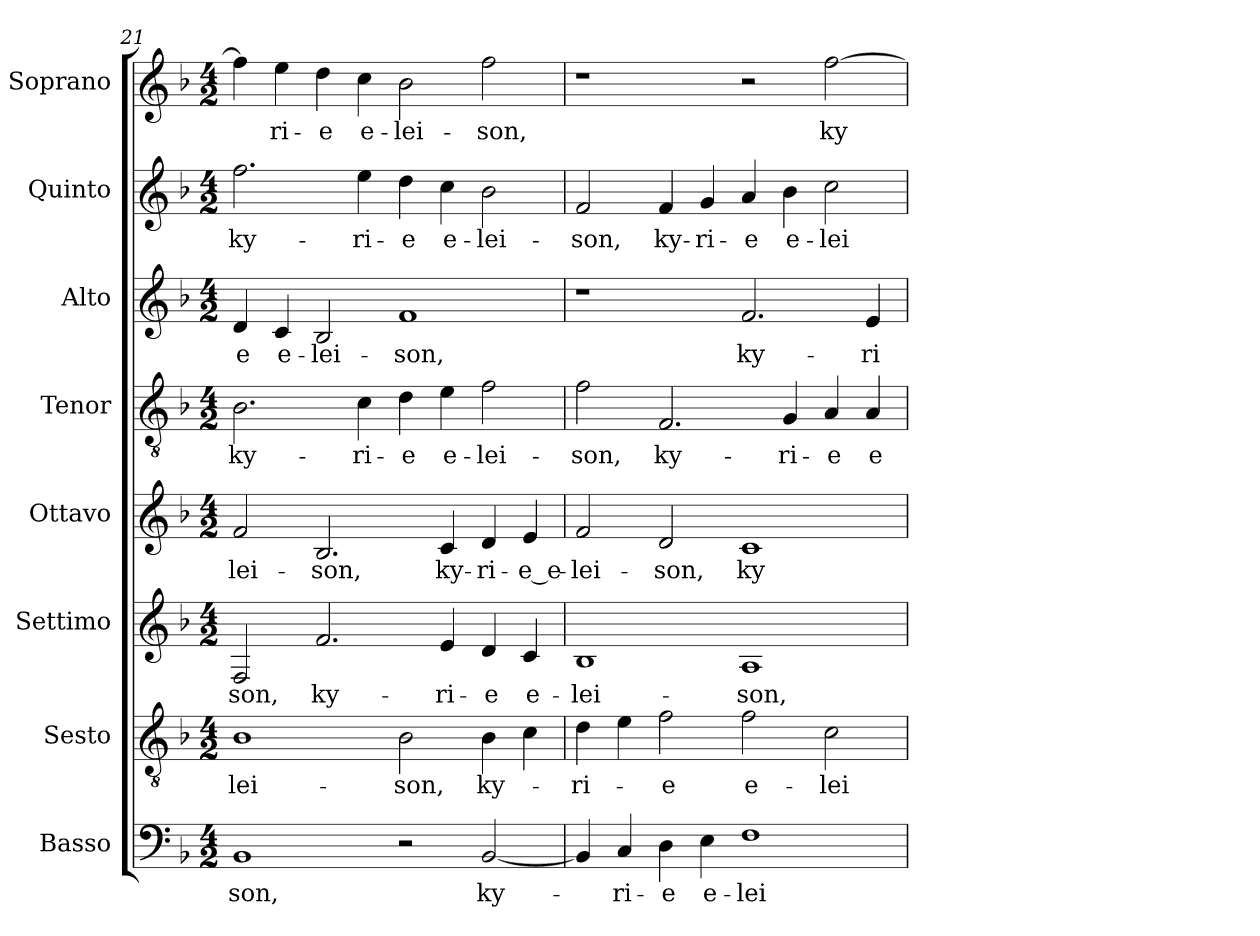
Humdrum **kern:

**kern	**text	**kern	**text	**kern	**text	**kern	**text	**kern	**text	**kern	**text	**kern	**text	**kern	**text
*part8	*part8	*part7	*part7	*part6	*part6	*part5	*part5	*part4	*part4	*part3	*part3	*part2	*part2	*part1	*part1
*staff8	*staff8	*staff7	*staff7	*staff6	*staff6	*staff5	*staff5	*staff4	*staff4	*staff3	*staff3	*staff2	*staff2	*staff1	*staff1
*I"Basso	*	*I"Sesto	*	*I"Settimo	*	*I"Ottavo	*	*I"Tenor	*	*I"Alto	*	*I"Quinto	*	*I"Soprano	*
*I'B.	*	*I'Ss.	*	*I'St.	*	*I'Ot.	*	*I'T.	*	*I'A.	*	*I'Q.	*	*I'S.	*
*clefF4	*	*clefGv2	*	*clefG2	*	*clefG2	*	*clefGv2	*	*clefG2	*	*clefG2	*	*clefG2	*
*	*	*ITrd7c12	*	*	*	*	*	*ITrd7c12	*	*	*	*	*	*	*
*k[b-]	*	*k[b-]	*	*k[b-]	*	*k[b-]	*	*k[b-]	*	*k[b-]	*	*k[b-]	*	*k[b-]	*
*F:	*	*F:	*	*F:	*	*F:	*	*F:	*	*F:	*	*F:	*	*F:	*
*M4/2	*	*M4/2	*	*M4/2	*	*M4/2	*	*M4/2	*	*M4/2	*	*M4/2	*	*M4/2	*
=21	=21	=21	=21	=21	=21	=21	=21	=21	=21	=21	=21	=21	=21	=21	=21
!	!LO:LY:b:color=#000000	!	!	!	!	!	!	!	!	!	!	!	!	!	!
!	!	!	!LO:LY:b:color=#000000	!	!	!	!	!	!	!	!	!	!	!	!
!	!	!	!	!	!LO:LY:b:color=#000000	!	!	!	!	!	!	!	!	!	!
!	!	!	!	!	!	!	!LO:LY:b:color=#000000	!	!	!	!	!	!	!	!
!	!	!	!	!	!	!	!	!	!LO:LY:b:color=#000000	!	!	!	!	!	!
!	!	!	!	!	!	!	!	!	!	!	!LO:LY:b:color=#000000	!	!	!	!
!	!	!	!	!	!	!	!	!	!	!	!	!	!LO:LY:b:color=#000000	!	!
1BB-i	-son,	1BB-i	-lei-	2Fi/	-son,	2fi/	-lei-	2.BB-i\	ky-	4di/	-e	2.ffi\	ky-	4ffi\]	.
!	!	!	!	!	!	!	!	!	!	!	!LO:LY:b:color=#000000	!	!	!	!
!	!	!	!	!	!	!	!	!	!	!	!	!	!	!	!LO:LY:b:color=#000000
.	.	.	.	.	.	.	.	.	.	4ci/	e-	.	.	4eei\	-ri-
!	!	!	!	!	!LO:LY:b:color=#000000	!	!	!	!	!	!	!	!	!	!
!	!	!	!	!	!	!	!LO:LY:b:color=#000000	!	!	!	!	!	!	!	!
!	!	!	!	!	!	!	!	!	!	!	!LO:LY:b:color=#000000	!	!	!	!
!	!	!	!	!	!	!	!	!	!	!	!	!	!	!	!LO:LY:b:color=#000000
.	.	.	.	2.fi/	ky-	2.B-i/	-son,	.	.	2B-i/	-lei-	.	.	4ddi\	-e
!	!	!	!	!	!	!	!	!	!LO:LY:b:color=#000000	!	!	!	!	!	!
!	!	!	!	!	!	!	!	!	!	!	!	!	!LO:LY:b:color=#000000	!	!
!	!	!	!	!	!	!	!	!	!	!	!	!	!	!	!LO:LY:b:color=#000000
.	.	.	.	.	.	.	.	4Ci\	-ri-	.	.	4eei\	-ri-	4cci\	e-
!	!	!	!LO:LY:b:color=#000000	!	!	!	!	!	!	!	!	!	!	!	!
!	!	!	!	!	!	!	!	!	!LO:LY:b:color=#000000	!	!	!	!	!	!
!	!	!	!	!	!	!	!	!	!	!	!LO:LY:b:color=#000000	!	!	!	!
!	!	!	!	!	!	!	!	!	!	!	!	!	!LO:LY:b:color=#000000	!	!
!	!	!	!	!	!	!	!	!	!	!	!	!	!	!	!LO:LY:b:color=#000000
2r	.	2BB-i\	-son,	.	.	.	.	4Di\	-e	1fi	-son,	4ddi\	-e	2b-i\	-lei-
!	!	!	!	!	!LO:LY:b:color=#000000	!	!	!	!	!	!	!	!	!	!
!	!	!	!	!	!	!	!LO:LY:b:color=#000000	!	!	!	!	!	!	!	!
!	!	!	!	!	!	!	!	!	!LO:LY:b:color=#000000	!	!	!	!	!	!
!	!	!	!	!	!	!	!	!	!	!	!	!	!LO:LY:b:color=#000000	!	!
.	.	.	.	4ei/	-ri-	4ci/	ky-	4Ei\	e-	.	.	4cci\	e-	.	.
!	!LO:LY:b:color=#000000	!	!	!	!	!	!	!	!	!	!	!	!	!	!
!	!	!	!LO:LY:b:color=#000000	!	!	!	!	!	!	!	!	!	!	!	!
!	!	!	!	!	!LO:LY:b:color=#000000	!	!	!	!	!	!	!	!	!	!
!	!	!	!	!	!	!	!LO:LY:b:color=#000000	!	!	!	!	!	!	!	!
!	!	!	!	!	!	!	!	!	!LO:LY:b:color=#000000	!	!	!	!	!	!
!	!	!	!	!	!	!	!	!	!	!	!	!	!LO:LY:b:color=#000000	!	!
!	!	!	!	!	!	!	!	!	!	!	!	!	!	!	!LO:LY:b:color=#000000
[2BB-i/	ky-	4BB-i\	ky-	4di/	-e	4di/	-ri-	2Fi\	-lei-	.	.	2b-i\	-lei-	2ffi\	-son,
!	!	!	!	!	!LO:LY:b:color=#000000	!	!	!	!	!	!	!	!	!	!
!	!	!	!	!	!	!	!LO:LY:b:color=#000000	!	!	!	!	!	!	!	!
.	.	4Ci\	.	4ci/	e-	4ei/	-e_e-	.	.	.	.	.	.	.	.
!!LO:PB:g=z
=22	=22	=22	=22	=22	=22	=22	=22	=22	=22	=22	=22	=22	=22	=22	=22
!	!	!	!LO:LY:b:color=#000000	!	!	!	!	!	!	!	!	!	!	!	!
!	!	!	!	!	!LO:LY:b:color=#000000	!	!	!	!	!	!	!	!	!	!
!	!	!	!	!	!	!	!LO:LY:b:color=#000000	!	!	!	!	!	!	!	!
!	!	!	!	!	!	!	!	!	!LO:LY:b:color=#000000	!	!	!	!	!	!
!	!	!	!	!	!	!	!	!	!	!	!	!	!LO:LY:b:color=#000000	!	!
4BB-i/]	.	4Di\	-ri-	1B-i	-lei-	2fi/	-lei-	2Fi\	-son,	1r	.	2fi/	-son,	1r	.
!	!LO:LY:b:color=#000000	!	!	!	!	!	!	!	!	!	!	!	!	!	!
4Ci/	-ri-	4Ei\	.	.	.	.	.	.	.	.	.	.	.	.	.
!	!LO:LY:b:color=#000000	!	!	!	!	!	!	!	!	!	!	!	!	!	!
!	!	!	!LO:LY:b:color=#000000	!	!	!	!	!	!	!	!	!	!	!	!
!	!	!	!	!	!	!	!LO:LY:b:color=#000000	!	!	!	!	!	!	!	!
!	!	!	!	!	!	!	!	!	!LO:LY:b:color=#000000	!	!	!	!	!	!
!	!	!	!	!	!	!	!	!	!	!	!	!	!LO:LY:b:color=#000000	!	!
4Di\	-e	2Fi\	-e	.	.	2di/	-son,	2.FFi/	ky-	.	.	4fi/	ky-	.	.
!	!LO:LY:b:color=#000000	!	!	!	!	!	!	!	!	!	!	!	!	!	!
!	!	!	!	!	!	!	!	!	!	!	!	!	!LO:LY:b:color=#000000	!	!
4Ei\	e-	.	.	.	.	.	.	.	.	.	.	4gi/	-ri-	.	.
!	!LO:LY:b:color=#000000	!	!	!	!	!	!	!	!	!	!	!	!	!	!
!	!	!	!LO:LY:b:color=#000000	!	!	!	!	!	!	!	!	!	!	!	!
!	!	!	!	!	!LO:LY:b:color=#000000	!	!	!	!	!	!	!	!	!	!
!	!	!	!	!	!	!	!LO:LY:b:color=#000000	!	!	!	!	!	!	!	!
!	!	!	!	!	!	!	!	!	!	!	!LO:LY:b:color=#000000	!	!	!	!
!	!	!	!	!	!	!	!	!	!	!	!	!	!LO:LY:b:color=#000000	!	!
1Fi	-lei-	2Fi\	e-	1Ai	-son,	1ci	ky-	.	.	2.fi/	ky-	4ai/	-e	2r	.
!	!	!	!	!	!	!	!	!	!LO:LY:b:color=#000000	!	!	!	!	!	!
!	!	!	!	!	!	!	!	!	!	!	!	!	!LO:LY:b:color=#000000	!	!
.	.	.	.	.	.	.	.	4GGi/	-ri-	.	.	4b-i\	e-	.	.
!	!	!	!LO:LY:b:color=#000000	!	!	!	!	!	!	!	!	!	!	!	!
!	!	!	!	!	!	!	!	!	!LO:LY:b:color=#000000	!	!	!	!	!	!
!	!	!	!	!	!	!	!	!	!	!	!	!	!LO:LY:b:color=#000000	!	!
!	!	!	!	!	!	!	!	!	!	!	!	!	!	!	!LO:LY:b:color=#000000
.	.	2Ci\	-lei-	.	.	.	.	4AAi/	-e	.	.	2cci\	-lei-	[2ffi\	ky-
!	!	!	!	!	!	!	!	!	!LO:LY:b:color=#000000	!	!	!	!	!	!
!	!	!	!	!	!	!	!	!	!	!	!LO:LY:b:color=#000000	!	!	!	!
.	.	.	.	.	.	.	.	4AAi/	e-	4ei/	-ri-	.	.	.	.
=	=	=	=	=	=	=	=	=	=	=	=	=	=	=	=
*-	*-	*-	*-	*-	*-	*-	*-	*-	*-	*-	*-	*-	*-	*-	*-
